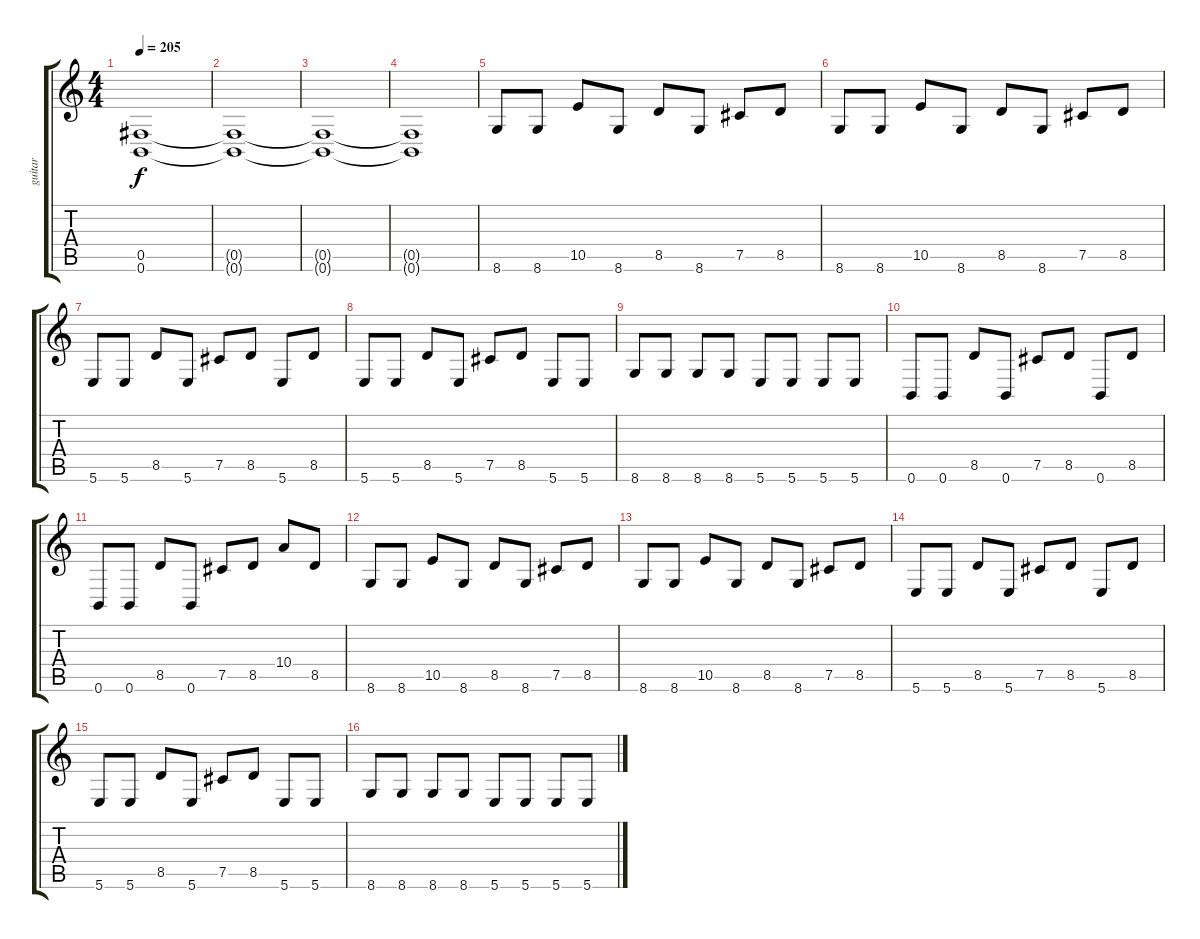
\track ("guitar" "guitar") {instrument distortionguitar}
\staff {score tabs}
\tuning (Db4 Ab3 E3 B2 Gb2 B1) {hide}
\ts (4 4)
\tempo 205
\clef g2
\ks c
(0.5 0.6).1{dy f} |
(0.5{t} 0.6{t}).1 |
(0.5{t} 0.6{t}).1 |
(0.5{t} 0.6{t}).1 |
8.6.8 8.6.8 10.5.8 8.6.8 8.5.8 8.6.8 7.5.8 8.5.8 |
8.6.8 8.6.8 10.5.8 8.6.8 8.5.8 8.6.8 7.5.8 8.5.8 |
5.6.8 5.6.8 8.5.8 5.6.8 7.5.8 8.5.8 5.6.8 8.5.8 |
5.6.8 5.6.8 8.5.8 5.6.8 7.5.8 8.5.8 5.6.8 5.6.8 |
8.6.8 8.6.8 8.6.8 8.6.8 5.6.8 5.6.8 5.6.8 5.6.8 |
0.6.8 0.6.8 8.5.8 0.6.8 7.5.8 8.5.8 0.6.8 8.5.8 |
0.6.8 0.6.8 8.5.8 0.6.8 7.5.8 8.5.8 10.4.8 8.5.8 |
8.6.8 8.6.8 10.5.8 8.6.8 8.5.8 8.6.8 7.5.8 8.5.8 |
8.6.8 8.6.8 10.5.8 8.6.8 8.5.8 8.6.8 7.5.8 8.5.8 |
5.6.8 5.6.8 8.5.8 5.6.8 7.5.8 8.5.8 5.6.8 8.5.8 |
5.6.8 5.6.8 8.5.8 5.6.8 7.5.8 8.5.8 5.6.8 5.6.8 |
8.6.8 8.6.8 8.6.8 8.6.8 5.6.8 5.6.8 5.6.8 5.6.8
